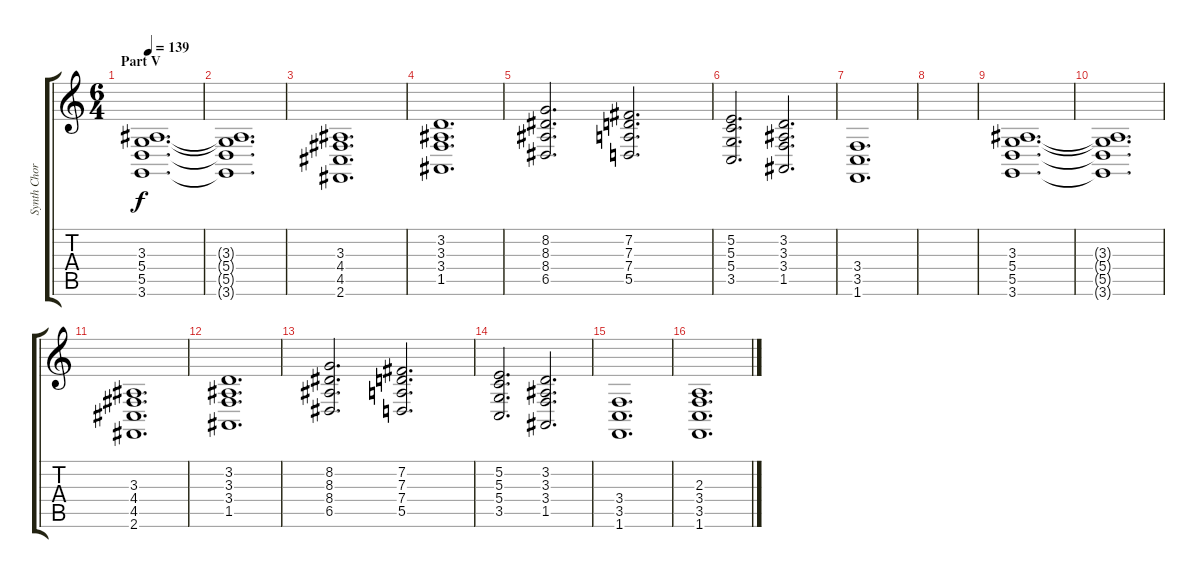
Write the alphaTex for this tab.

\track ("Synth Chords (Rick Wright)" "Synth Chor") {instrument stringensemble1}
\staff {score tabs}
\tuning (E4 B3 G3 D3 A2 E2) {hide}
\ts (6 4)
\section ("" "Part V")
\tempo 139
\clef g2
\ks c
(3.3 5.4 5.5 3.6).1{d dy f} |
(3.3{t} 5.4{t} 5.5{t} 3.6{t}).1{d} |
(3.3 4.4 4.5 2.6).1{d} |
(3.2 3.3 3.4 1.5).1{d} |
(8.2 8.3 8.4 6.5).2{d} (7.2 7.3 7.4 5.5).2{d} |
(5.2 5.3 5.4 3.5).2{d} (3.2 3.3 3.4 1.5).2{d} |
(3.4 3.5 1.6).1{d} |
|
(3.3 5.4 5.5 3.6).1{d} |
(3.3{t} 5.4{t} 5.5{t} 3.6{t}).1{d} |
(3.3 4.4 4.5 2.6).1{d} |
(3.2 3.3 3.4 1.5).1{d} |
(8.2 8.3 8.4 6.5).2{d} (7.2 7.3 7.4 5.5).2{d} |
(5.2 5.3 5.4 3.5).2{d} (3.2 3.3 3.4 1.5).2{d} |
(3.4 3.5 1.6).1{d} |
(2.3 3.4 3.5 1.6).1{d}
